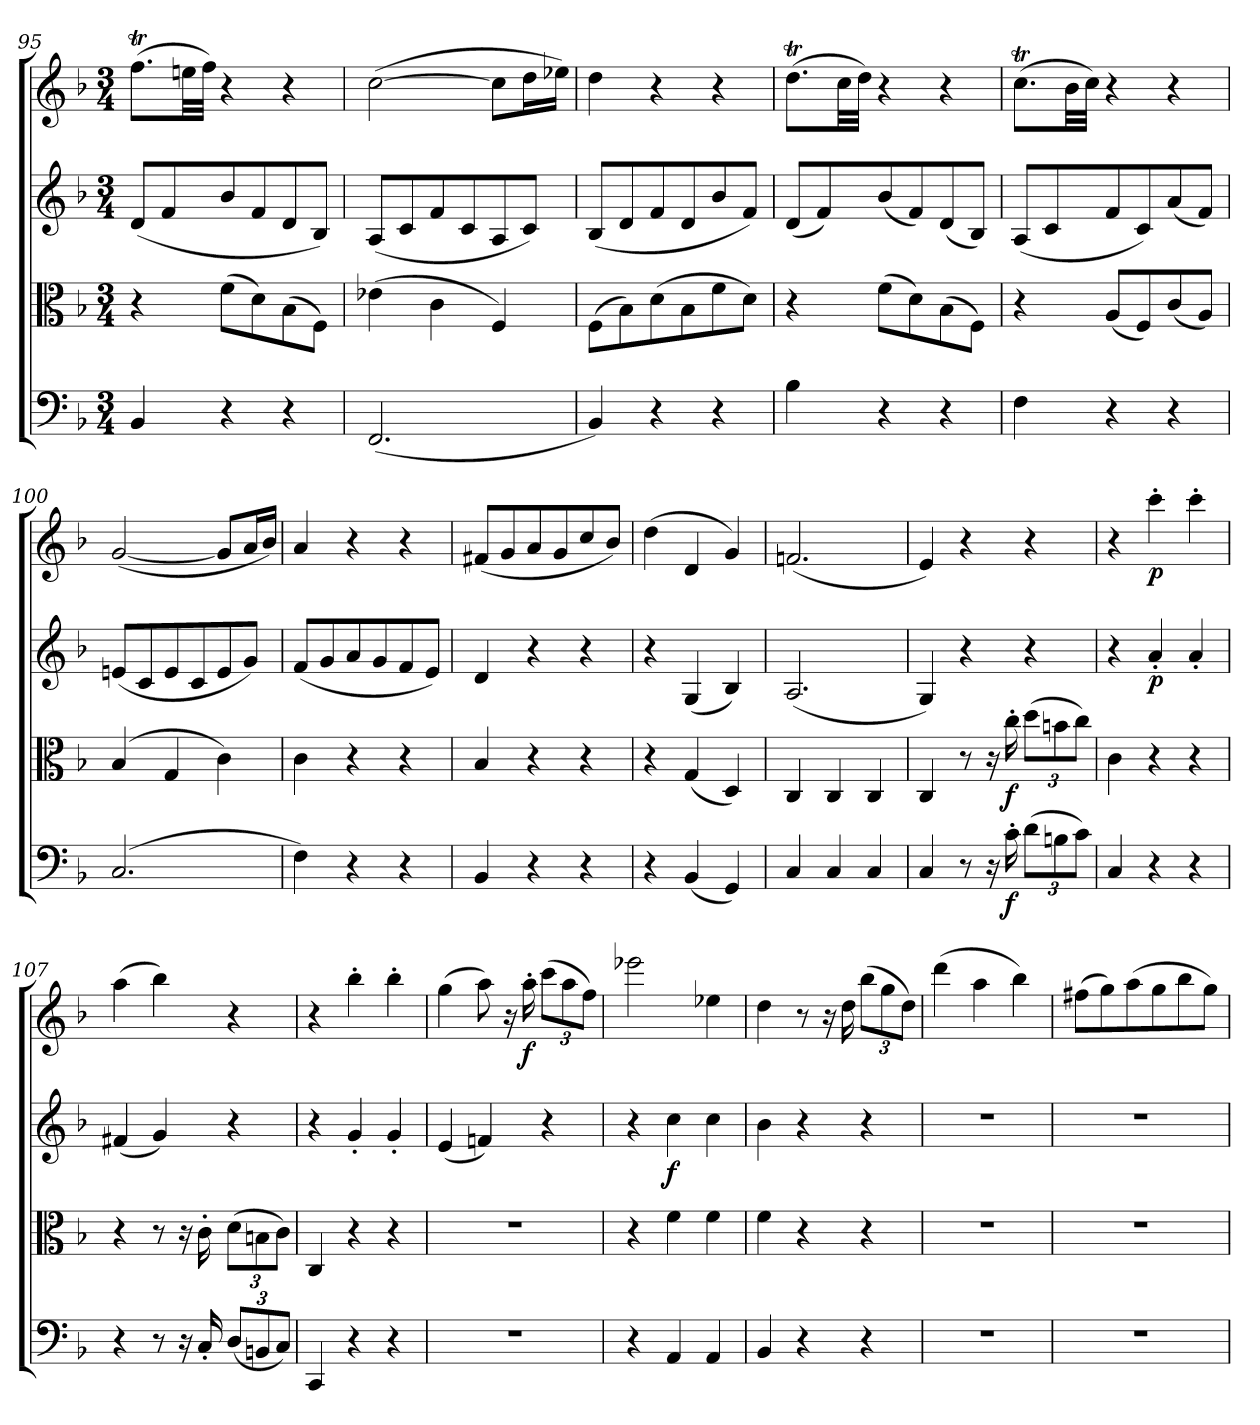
**kern	**dynam	**kern	**dynam	**kern	**dynam	**kern	**dynam
*part4	*part4	*part3	*part3	*part2	*part2	*part1	*part1
*staff4	*staff4	*staff3	*staff3	*staff2	*staff2	*staff1	*staff1
*clefF4	*	*clefC3	*	*clefG2	*	*clefG2	*
*k[b-]	*	*k[b-]	*	*k[b-]	*	*k[b-]	*
*F:	*	*F:	*	*F:	*	*F:	*
*M3/4	*	*M3/4	*	*M3/4	*	*M3/4	*
=95	=95	=95	=95	=95	=95	=95	=95
4BB-/	.	4r	.	(8d/L	.	(8.ffT\L	.
.	.	.	.	8f/	.	.	.
.	.	.	.	.	.	32een\LL	.
.	.	.	.	.	.	32ff\JJJ)	.
4r	.	(8f\L	.	8b-/	.	4r	.
.	.	8d\)	.	8f/	.	.	.
4r	.	(8B-\	.	8d/	.	4r	.
.	.	8F\J)	.	8B-/J)	.	.	.
=96	=96	=96	=96	=96	=96	=96	=96
(2.FF/	.	(4e-X\	.	(8A/L	.	([2cc\	.
.	.	.	.	8c/	.	.	.
.	.	4c\	.	8f/	.	.	.
.	.	.	.	8c/	.	.	.
.	.	4F/)	.	8A/	.	8cc\L]	.
.	.	.	.	8c/J)	.	16dd\L	.
.	.	.	.	.	.	16ee-X\JJ)	.
=97	=97	=97	=97	=97	=97	=97	=97
4BB-/)	.	(8F\L	.	(8B-/L	.	4dd\	.
.	.	8B-\)	.	8d/	.	.	.
4r	.	(8d\	.	8f/	.	4r	.
.	.	8B-\	.	8d/	.	.	.
4r	.	8f\	.	8b-/	.	4r	.
.	.	8d\J)	.	8f/J)	.	.	.
=98	=98	=98	=98	=98	=98	=98	=98
4B-\	.	4r	.	(8d/L	.	(8.ddT\L	.
.	.	.	.	8f/)	.	.	.
.	.	.	.	.	.	32cc\LL	.
.	.	.	.	.	.	32dd\JJJ)	.
4r	.	(8f\L	.	(8b-/	.	4r	.
.	.	8d\)	.	8f/)	.	.	.
4r	.	(8B-\	.	(8d/	.	4r	.
.	.	8F\J)	.	8B-/J)	.	.	.
=99	=99	=99	=99	=99	=99	=99	=99
4F\	.	4r	.	(8A/L	.	(8.ccT\L	.
.	.	.	.	8c/	.	.	.
.	.	.	.	.	.	32b-\LL	.
.	.	.	.	.	.	32cc\JJJ)	.
4r	.	(8A/L	.	8f/	.	4r	.
.	.	8F/)	.	8c/)	.	.	.
4r	.	(8c/	.	(8a/	.	4r	.
.	.	8A/J)	.	8f/J)	.	.	.
=100	=100	=100	=100	=100	=100	=100	=100
(2.C/	.	(4B-/	.	(8en/L	.	([2g/	.
.	.	.	.	8c/	.	.	.
.	.	4G/	.	8e/	.	.	.
.	.	.	.	8c/	.	.	.
.	.	4c\)	.	8e/	.	8g/L]	.
.	.	.	.	8g/J)	.	16a/L	.
.	.	.	.	.	.	16b-/JJ)	.
=101	=101	=101	=101	=101	=101	=101	=101
4F\)	.	4c\	.	(8f/L	.	4a/	.
.	.	.	.	8g/	.	.	.
4r	.	4r	.	8a/	.	4r	.
.	.	.	.	8g/	.	.	.
4r	.	4r	.	8f/	.	4r	.
.	.	.	.	8e/J)	.	.	.
=102	=102	=102	=102	=102	=102	=102	=102
4BB-/	.	4B-/	.	4d/	.	(8f#X/L	.
.	.	.	.	.	.	8g/	.
4r	.	4r	.	4r	.	8a/	.
.	.	.	.	.	.	8g/	.
4r	.	4r	.	4r	.	8cc/	.
.	.	.	.	.	.	8b-/J)	.
=103	=103	=103	=103	=103	=103	=103	=103
4r	.	4r	.	4r	.	(4dd\	.
(4BB-/	.	(4G/	.	(4G/	.	4d/	.
4GG/)	.	4D/)	.	4B-/)	.	4g/)	.
=104	=104	=104	=104	=104	=104	=104	=104
4C/	.	4C/	.	(2.A/	.	(2.fn/	.
4C/	.	4C/	.	.	.	.	.
4C/	.	4C/	.	.	.	.	.
=105	=105	=105	=105	=105	=105	=105	=105
4C/	.	4C/	.	4G/)	.	4e/)	.
8r	.	8r	.	4r	.	4r	.
16r	.	16r	.	.	.	.	.
16c'\	f	16cc'\	f	.	.	.	.
(12d\L	.	(12dd\L	.	4r	.	4r	.
12Bn\	.	12bn\	.	.	.	.	.
12c\J)	.	12cc\J)	.	.	.	.	.
=106	=106	=106	=106	=106	=106	=106	=106
4C/	.	4c\	.	4r	.	4r	.
4r	.	4r	.	4a'/	p	4ccc'\	p
4r	.	4r	.	4a'/	.	4ccc'\	.
=107	=107	=107	=107	=107	=107	=107	=107
4r	.	4r	.	(4f#X/	.	(4aa\	.
8r	.	8r	.	4g/)	.	4bb-\)	.
16r	.	16r	.	.	.	.	.
16C'/	.	16c'\	.	.	.	.	.
(12D/L	.	(12d\L	.	4r	.	4r	.
12BBn/	.	12Bn\	.	.	.	.	.
12C/J)	.	12c\J)	.	.	.	.	.
=108	=108	=108	=108	=108	=108	=108	=108
4CC/	.	4C/	.	4r	.	4r	.
4r	.	4r	.	4g'/	.	4bb-'\	.
4r	.	4r	.	4g'/	.	4bb-'\	.
=109	=109	=109	=109	=109	=109	=109	=109
2.r	.	2.r	.	(4e/	.	(4gg\	.
.	.	.	.	4fn/)	.	8aa\)	.
.	.	.	.	.	.	16r	.
.	.	.	.	.	.	16aa'\	f
.	.	.	.	4r	.	(12ccc\L	.
.	.	.	.	.	.	12aa\	.
.	.	.	.	.	.	12ff\J)	.
=110	=110	=110	=110	=110	=110	=110	=110
4r	.	4r	.	4r	.	2eee-X\	.
4AA/	.	4f\	.	4cc\	f	.	.
4AA/	.	4f\	.	4cc\	.	4ee-X\	.
=111	=111	=111	=111	=111	=111	=111	=111
4BB-/	.	4f\	.	4b-\	.	4dd\	.
4r	.	4r	.	4r	.	8r	.
.	.	.	.	.	.	16r	.
.	.	.	.	.	.	16dd\	.
4r	.	4r	.	4r	.	(12bb-\L	.
.	.	.	.	.	.	12gg\	.
.	.	.	.	.	.	12dd\J)	.
=112	=112	=112	=112	=112	=112	=112	=112
2.r	.	2.r	.	2.r	.	(4ddd\	.
.	.	.	.	.	.	4aa\	.
.	.	.	.	.	.	4bb-\)	.
=113	=113	=113	=113	=113	=113	=113	=113
2.r	.	2.r	.	2.r	.	(8ff#X\L	.
.	.	.	.	.	.	8gg\)	.
.	.	.	.	.	.	(8aa\	.
.	.	.	.	.	.	8gg\	.
.	.	.	.	.	.	8bb-\	.
.	.	.	.	.	.	8gg\J)	.
=	=	=	=	=	=	=	=
*-	*-	*-	*-	*-	*-	*-	*-
